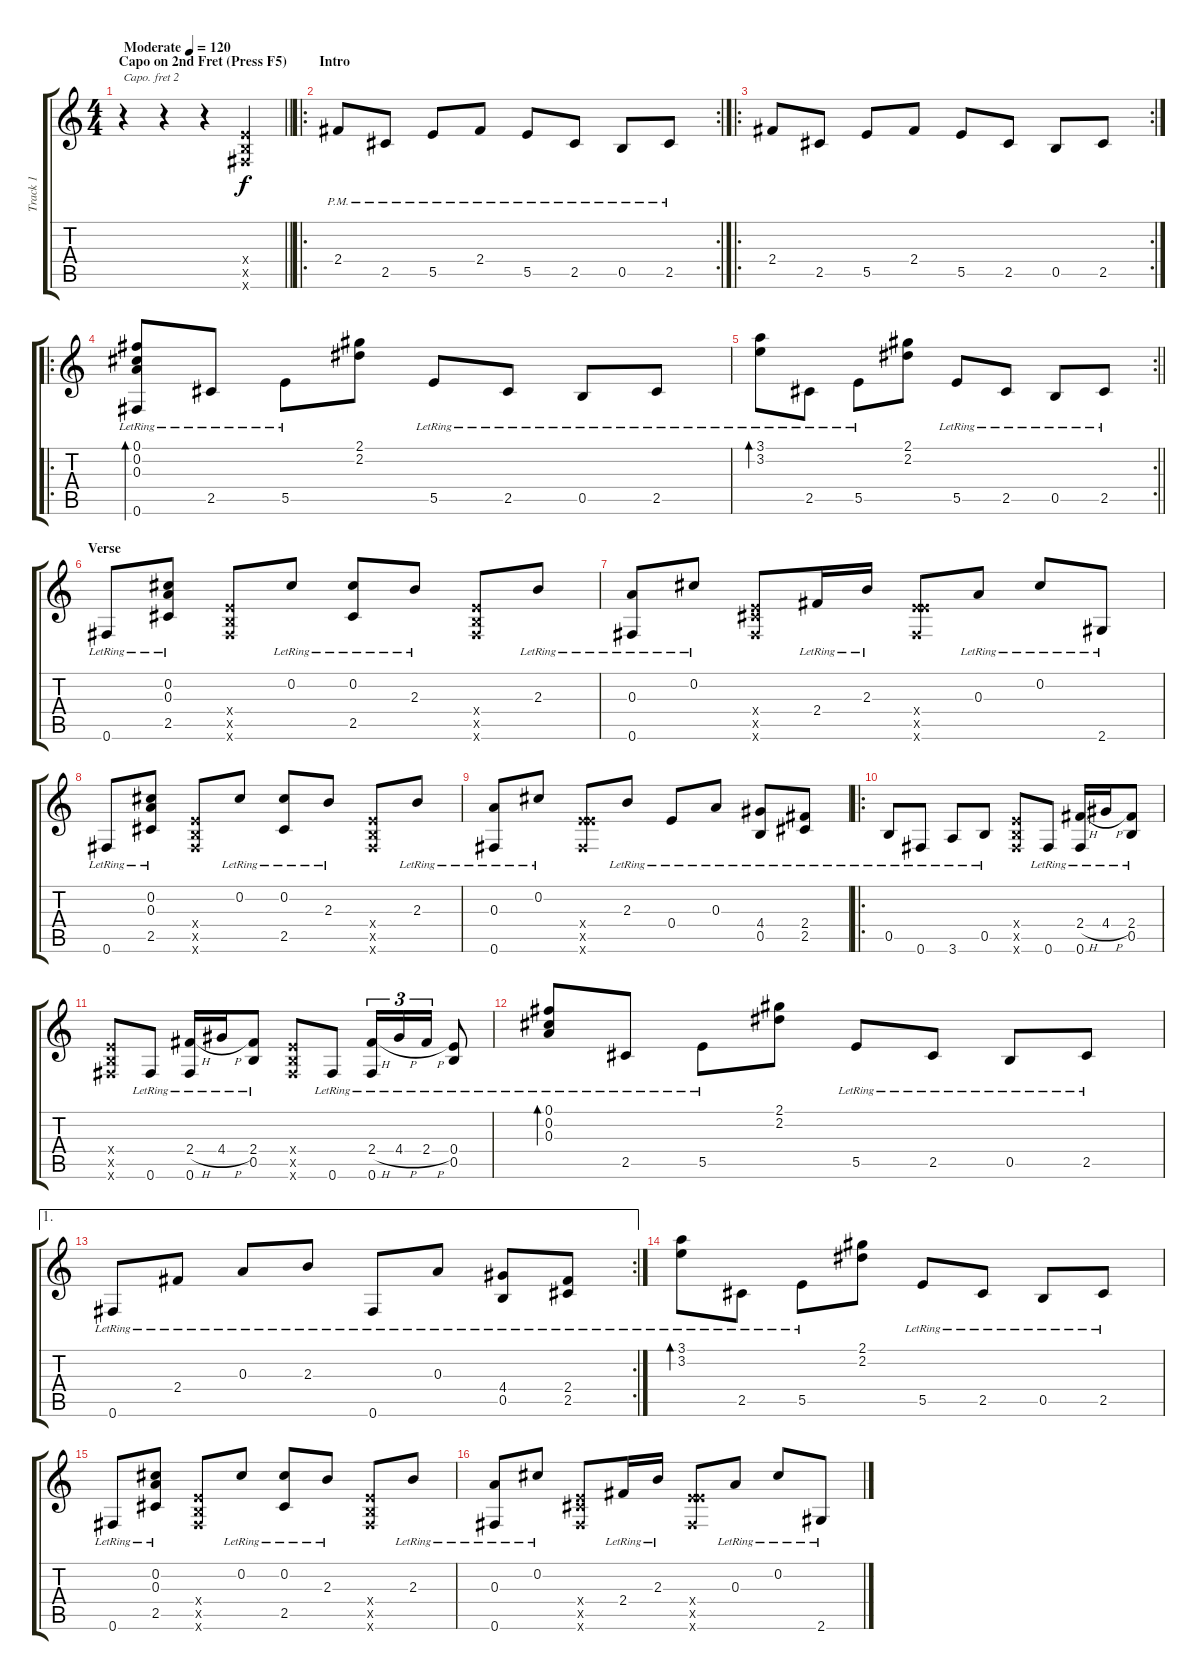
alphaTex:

\track ("Track 1" "Track 1") {instrument acousticguitarnylon}
\staff {score tabs}
\capo 2
\tuning (E4 B3 G3 D3 A2 E2) {hide}
\ts (4 4)
\section ("" "Capo on 2nd Fret (Press F5)")
\tempo (120 "Moderate")
\clef g2
\barLineRight lightlight
\ks c
r.4{dy f instrument acousticguitarnylon} r.4 r.4 (0.4{x} 0.5{x} 0.6{x}).4 |
\ro
\rc 2
\section ("" "Intro")
2.4{pm}.8 2.5{pm}.8 5.5{pm}.8 2.4{pm}.8 5.5{pm}.8 2.5{pm}.8 0.5{pm}.8 2.5{pm}.8 |
\ro
\rc 2
2.4.8 2.5.8 5.5.8 2.4.8 5.5.8 2.5.8 0.5.8 2.5.8 |
\ro
(0.1{lr} 0.2{lr} 0.3{lr} 0.6{lr}).8{bd 240} 2.5{lr}.8 5.5{lr}.8 (2.1 2.2).8 5.5{lr}.8 2.5{lr}.8 0.5{lr}.8 2.5{lr}.8 |
\rc 2
\barLineRight lightlight
(3.1{lr} 3.2{lr}).8{bd 240} 2.5{lr}.8 5.5{lr}.8 (2.1 2.2).8 5.5{lr}.8 2.5{lr}.8 0.5{lr}.8 2.5{lr}.8 |
\section ("" "Verse")
0.6{lr}.8 (0.2{lr} 0.3{lr} 2.5{lr}).8 (0.4{x} 0.5{x} 0.6{x}).8 0.2{lr}.8 (0.2{lr} 2.5{lr}).8 2.3{lr}.8 (0.4{x} 0.5{x} 0.6{x}).8 2.3{lr}.8 |
(0.3{lr} 0.6{lr}).8 0.2{lr}.8 (0.4{x} 2.5{x} 0.6{x}).8 2.4{lr}.16 2.3{lr}.16 (0.4{x} 5.5{x} 0.6{x}).8 0.3{lr}.8 0.2{lr}.8 2.6{lr}.8 |
0.6{lr}.8 (0.2{lr} 0.3{lr} 2.5{lr}).8 (0.4{x} 0.5{x} 0.6{x}).8 0.2{lr}.8 (0.2{lr} 2.5{lr}).8 2.3{lr}.8 (0.4{x} 0.5{x} 0.6{x}).8 2.3{lr}.8 |
(0.3{lr} 0.6{lr}).8 0.2{lr}.8 (0.4{x} 5.5{x} 0.6{x}).8 2.3{lr}.8 0.4{lr}.8 0.3{lr}.8 (4.4{lr} 0.5{lr}).8 (2.4{lr} 2.5{lr}).8 |
\ro
0.5{lr}.8 0.6{lr}.8 3.6{lr}.8 0.5{lr}.8 (0.4{x} 0.5{x} 0.6{x}).8 0.6{lr}.8 (2.4{h lr} 0.6{lr}).16 4.4{h lr}.16 (2.4{lr} 0.5{lr}).8 |
(0.4{x} 0.5{x} 0.6{x}).8 0.6{lr}.8 (2.4{h lr} 0.6{lr}).16 4.4{h lr}.16 (2.4{lr} 0.5{lr}).8 (0.4{x} 0.5{x} 0.6{x}).8 0.6{lr}.8 (2.4{h lr} 0.6{lr}).16{tu (3 2)} 4.4{h lr}.16{tu (3 2)} 2.4{h lr}.16{tu (3 2)} (0.4{lr} 0.5{lr}).8 |
(0.1{lr} 0.2{lr} 0.3{lr}).8{bd 240} 2.5{lr}.8 5.5{lr}.8 (2.1 2.2).8 5.5{lr}.8 2.5{lr}.8 0.5{lr}.8 2.5{lr}.8 |
\ae 1
\rc 2
0.6{lr}.8 2.4{lr}.8 0.3{lr}.8 2.3{lr}.8 0.6{lr}.8 0.3{lr}.8 (4.4{lr} 0.5{lr}).8 (2.4{lr} 2.5{lr}).8 |
(3.1{lr} 3.2{lr}).8{bd 240} 2.5{lr}.8 5.5{lr}.8 (2.1 2.2).8 5.5{lr}.8 2.5{lr}.8 0.5{lr}.8 2.5{lr}.8 |
0.6{lr}.8 (0.2{lr} 0.3{lr} 2.5{lr}).8 (0.4{x} 0.5{x} 0.6{x}).8 0.2{lr}.8 (0.2{lr} 2.5{lr}).8 2.3{lr}.8 (0.4{x} 0.5{x} 0.6{x}).8 2.3{lr}.8 |
(0.3{lr} 0.6{lr}).8 0.2{lr}.8 (0.4{x} 2.5{x} 0.6{x}).8 2.4{lr}.16 2.3{lr}.16 (0.4{x} 5.5{x} 0.6{x}).8 0.3{lr}.8 0.2{lr}.8 2.6{lr}.8
